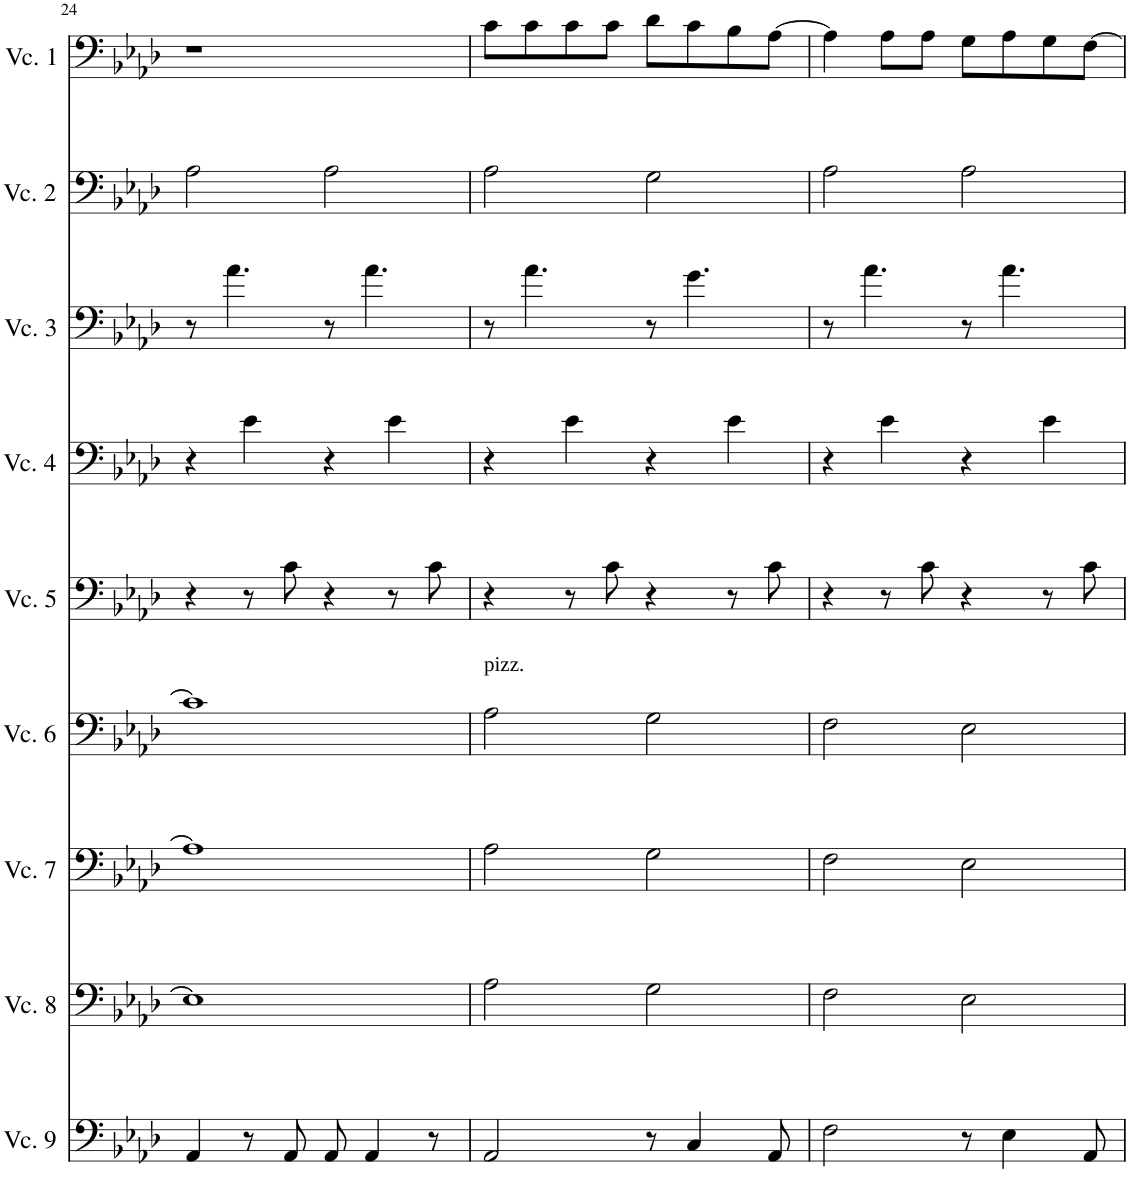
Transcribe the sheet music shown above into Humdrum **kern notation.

**kern	**kern	**kern	**kern	**kern	**kern	**kern	**kern	**kern
*part9	*part8	*part7	*part6	*part5	*part4	*part3	*part2	*part1
*staff9	*staff8	*staff7	*staff6	*staff5	*staff4	*staff3	*staff2	*staff1
*I"Cello 9	*I"Cello 8	*I"Cello 7	*I"Cello 6	*I"Cello 5	*I"Cello 4	*I"Cello 3	*I"Cello 2	*I"Cello 1
!!LO:PB:g=z
*clefF4	*clefF4	*clefF4	*clefF4	*clefF4	*clefF4	*clefF4	*clefF4	*clefF4
*k[b-e-a-d-]	*k[b-e-a-d-]	*k[b-e-a-d-]	*k[b-e-a-d-]	*k[b-e-a-d-]	*k[b-e-a-d-]	*k[b-e-a-d-]	*k[b-e-a-d-]	*k[b-e-a-d-]
*M4/4	*M4/4	*M4/4	*M4/4	*M4/4	*M4/4	*M4/4	*M4/4	*M4/4
=24	=24	=24	=24	=24	=24	=24	=24	=24
4AA-/	1E-]	1A-]	1c]	4r	4r	8r	2A-\	1r
.	.	.	.	.	.	4.a-\	.	.
8r	.	.	.	8r	4e-\	.	.	.
8AA-/	.	.	.	8c\	.	.	.	.
8AA-/	.	.	.	4r	4r	8r	2A-\	.
4AA-/	.	.	.	.	.	4.a-\	.	.
.	.	.	.	8r	4e-\	.	.	.
8r	.	.	.	8c\	.	.	.	.
=25	=25	=25	=25	=25	=25	=25	=25	=25
!	!	!	!LO:TX:a:t=pizz.	!	!	!	!	!
2AA-/	2A-\	2A-\	2A-\	4r	4r	8r	2A-\	8c\L
.	.	.	.	.	.	4.a-\	.	8c\
.	.	.	.	8r	4e-\	.	.	8c\
.	.	.	.	8c\	.	.	.	8c\J
8r	2G\	2G\	2G\	4r	4r	8r	2G\	8d-\L
4C/	.	.	.	.	.	4.g\	.	8c\
.	.	.	.	8r	4e-\	.	.	8B-\
8AA-/	.	.	.	8c\	.	.	.	[8A-\J
=26	=26	=26	=26	=26	=26	=26	=26	=26
2F\	2F\	2F\	2F\	4r	4r	8r	2A-\	4A-\]
.	.	.	.	.	.	4.a-\	.	.
.	.	.	.	8r	4e-\	.	.	8A-\L
.	.	.	.	8c\	.	.	.	8A-\J
8r	2E-\	2E-\	2E-\	4r	4r	8r	2A-\	8G\L
4E-\	.	.	.	.	.	4.a-\	.	8A-\
.	.	.	.	8r	4e-\	.	.	8G\
8AA-/	.	.	.	8c\	.	.	.	[8F\J
=	=	=	=	=	=	=	=	=
*-	*-	*-	*-	*-	*-	*-	*-	*-
